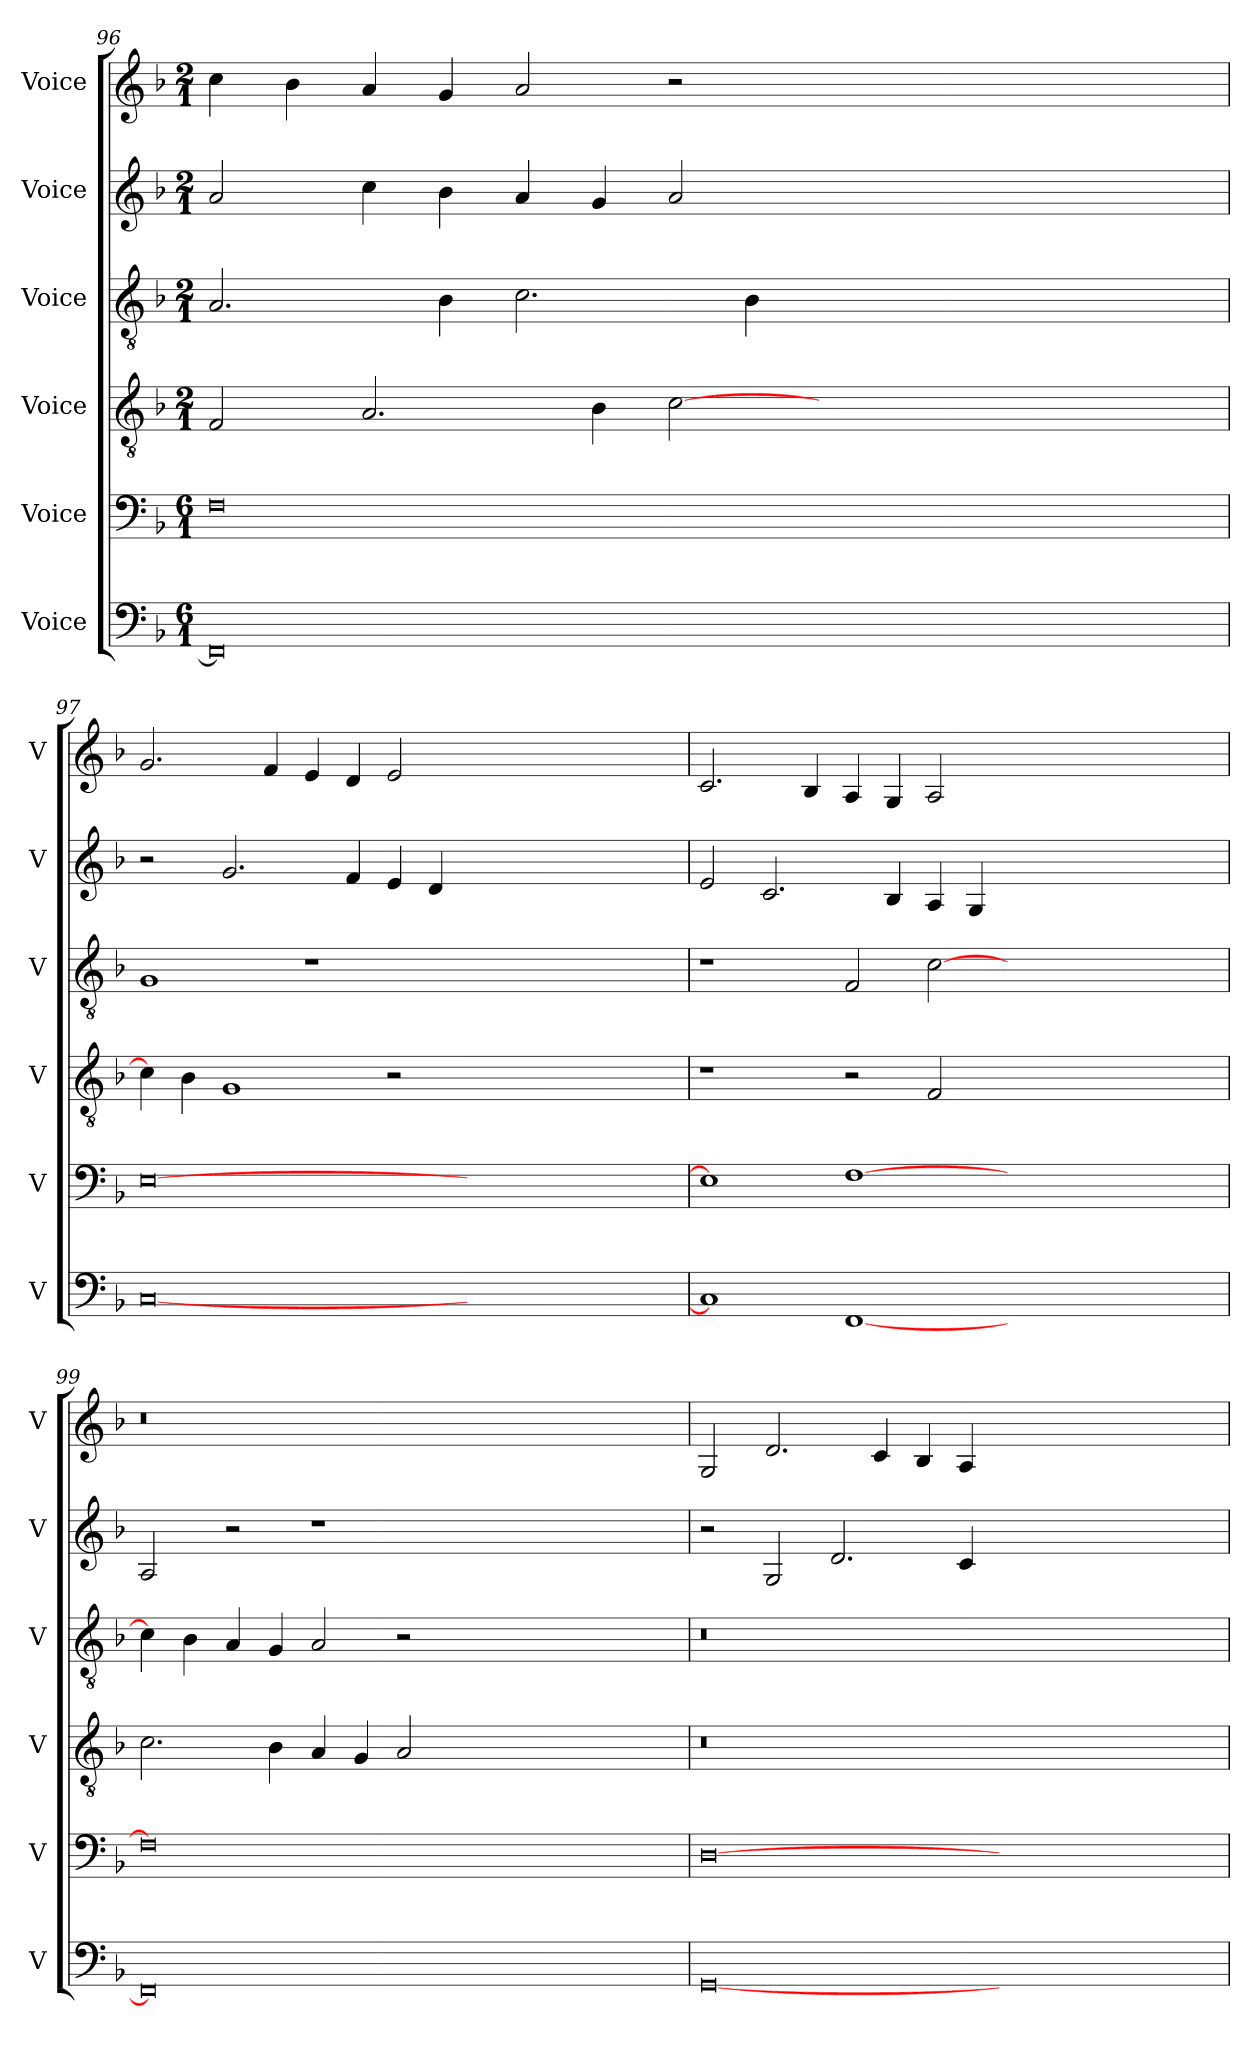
**kern	**kern	**kern	**kern	**kern	**kern
*part6	*part5	*part4	*part3	*part2	*part1
*staff6	*staff5	*staff4	*staff3	*staff2	*staff1
*I"Voice	*I"Voice	*I"Voice	*I"Voice	*I"Voice	*I"Voice
*I'V	*I'V	*I'V	*I'V	*I'V	*I'V
!!LO:PB:g=z
*clefF4	*clefF4	*clefGv2	*clefGv2	*clefG2	*clefG2
*k[b-]	*k[b-]	*k[b-]	*k[b-]	*k[b-]	*k[b-]
*M6/1	*M6/1	*M2/1	*M2/1	*M2/1	*M2/1
=96	=96	=96	=96	=96	=96
0FF]	0F	2F/	2.A/	2a/	4cc\
.	.	.	.	.	4b-\
.	.	2.A/	.	4cc\	4a/
.	.	.	4B-\	4b-\	4g/
.	.	.	2.c\	4a/	2a/
.	.	4B-\	.	4g/	.
.	.	[2c\	.	2a/	2r
.	.	.	4B-\	.	.
00ryy	00ryy	00ryy	00ryy	00ryy	00ryy
=97	=97	=97	=97	=97	=97
[0C	[0E	4c\]	1G	2r	2.g/
.	.	4B-\	.	.	.
.	.	1G	.	2.g/	.
.	.	.	.	.	4f/
.	.	.	1r	.	4e/
.	.	.	.	4f/	4d/
.	.	2r	.	4e/	2e/
.	.	.	.	4d/	.
00ryy	00ryy	00ryy	00ryy	00ryy	00ryy
!!LO:LB:g=z
=98	=98	=98	=98	=98	=98
1C]	1E]	1r	1r	2e/	2.c/
.	.	.	.	2.c/	.
.	.	.	.	.	4B-/
[1FF	[1F	2r	2F/	.	4A/
.	.	.	.	4B-/	4G/
.	.	2F/	[2c\	4A/	2A/
.	.	.	.	4G/	.
00ryy	00ryy	00ryy	00ryy	00ryy	00ryy
=99	=99	=99	=99	=99	=99
0FF]	0F]	2.c\	4c\]	2A/	0r
.	.	.	4B-\	.	.
.	.	.	4A/	2r	.
.	.	4B-\	4G/	.	.
.	.	4A/	2A/	1r	.
.	.	4G/	.	.	.
.	.	2A/	2r	.	.
00ryy	00ryy	00ryy	00ryy	00ryy	00ryy
!!LO:PB:g=z
=100	=100	=100	=100	=100	=100
[0GG	[0D	0r	0r	2r	2G/
.	.	.	.	2G/	2.d/
.	.	.	.	2.d/	.
.	.	.	.	.	4c/
.	.	.	.	.	4B-/
.	.	.	.	4c/	4A/
00ryy	00ryy	00ryy	00ryy	00ryy	00ryy
=	=	=	=	=	=
*-	*-	*-	*-	*-	*-
